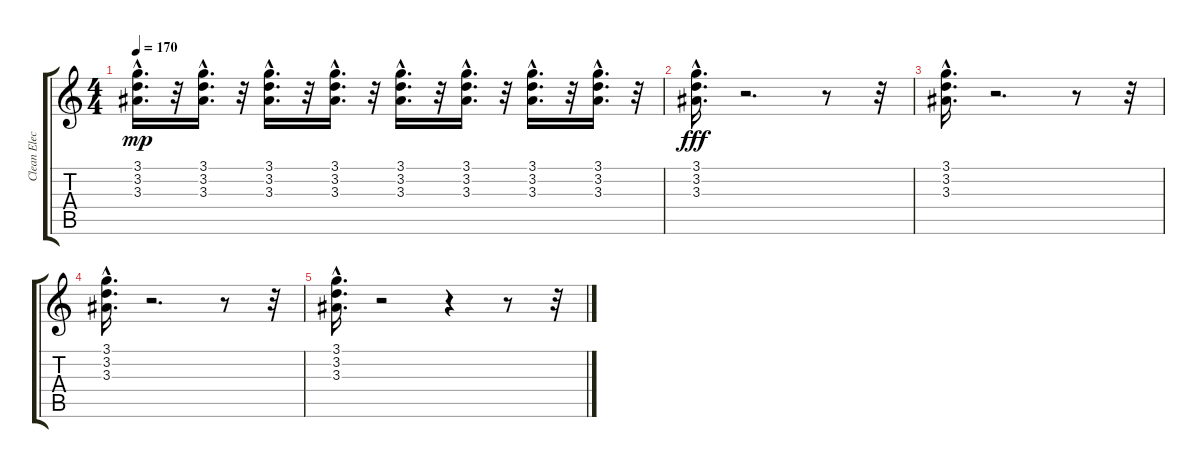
\track ("Clean Electric Guitar" "Clean Elec") {instrument electricguitarclean}
\staff {score tabs}
\tuning (E4 B3 G3 D3 A2 E2) {hide}
\ts (4 4)
\tempo 170
\clef g2
\ks c
(3.1{hac} 3.2{hac} 3.3{hac}).16{d dy mp} r.32 (3.1{hac} 3.2{hac} 3.3{hac}).16{d} r.32 (3.1{hac} 3.2{hac} 3.3{hac}).16{d} r.32 (3.1{hac} 3.2{hac} 3.3{hac}).16{d} r.32 (3.1{hac} 3.2{hac} 3.3{hac}).16{d} r.32 (3.1{hac} 3.2{hac} 3.3{hac}).16{d} r.32 (3.1{hac} 3.2{hac} 3.3{hac}).16{d} r.32 (3.1{hac} 3.2{hac} 3.3{hac}).16{d} r.32 |
(3.1{hac} 3.2{hac} 3.3{hac}).16{d dy fff} r.2{d} r.8 r.32 |
(3.1{hac} 3.2{hac} 3.3{hac}).16{d} r.2{d} r.8 r.32 |
(3.1{hac} 3.2{hac} 3.3{hac}).16{d} r.2{d} r.8 r.32 |
(3.1{hac} 3.2{hac} 3.3{hac}).16{d} r.2 r.4 r.8 r.32
